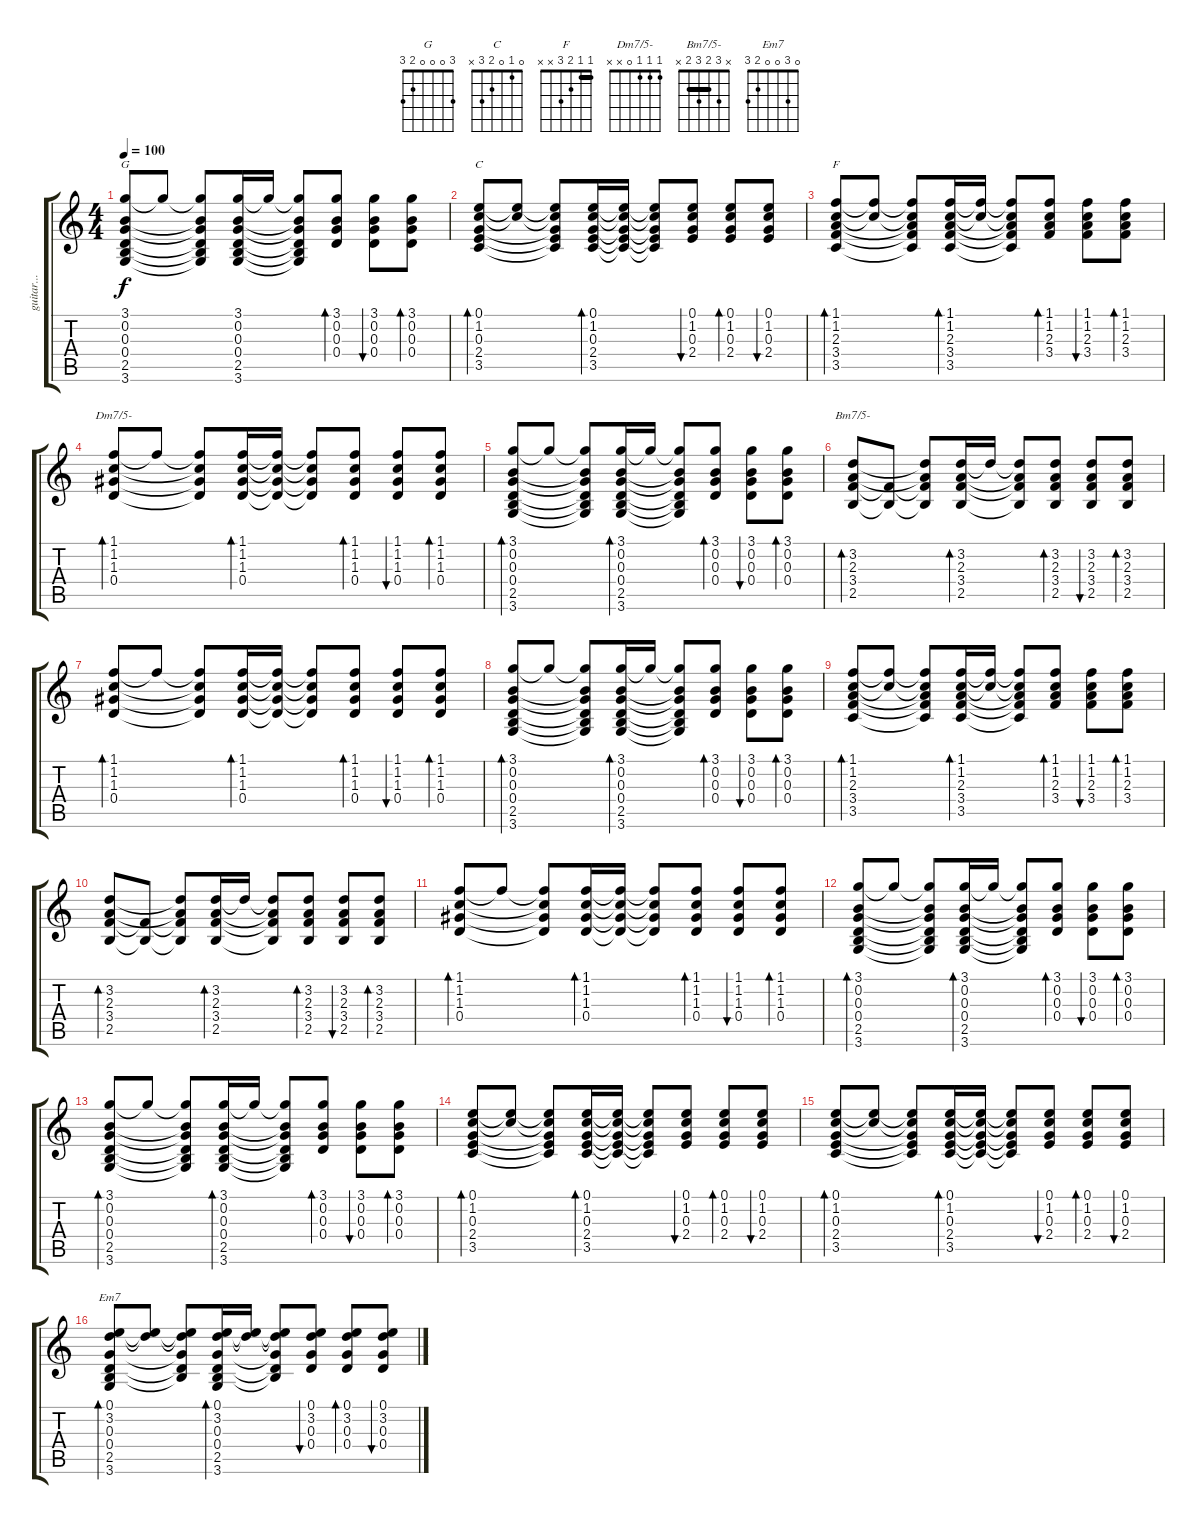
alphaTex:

\track ("guitar..." "guitar...") {instrument acousticguitarsteel}
\staff {score tabs}
\tuning (E4 B3 G3 D3 A2 E2) {hide}
\chord ("G" 3 0 0 0 2 3)
\chord ("C" 0 1 0 2 3 x)
\chord ("F" 1 1 2 3 x x) {barre 1}
\chord ("Dm7/5-" 1 1 1 0 x x)
\chord ("Bm7/5-" x 3 2 3 2 x) {barre 2}
\chord ("Em7" 0 3 0 0 2 3)
\ts (4 4)
\tempo 100
\clef g2
\ks c
(3.1 0.2 0.3 0.4 2.5 3.6).8{ch "G" dy f} 3.1{t}.8 (3.1{t} 0.2{t} 0.3{t} 0.4{t} 2.5{t} 3.6{t}).8 (3.1 0.2 0.3 0.4 2.5 3.6).16 3.1{t}.16 (3.1{t} 0.2{t} 0.3{t} 0.4{t} 2.5{t} 3.6{t}).8 (3.1 0.2 0.3 0.4).8{bd 30} (3.1 0.2 0.3 0.4).8{bu 30} (3.1 0.2 0.3 0.4).8{bd 30} |
(0.1 1.2 0.3 2.4 3.5).8{bd 30 ch "C"} (0.1{t} 1.2{t}).8 (0.1{t} 1.2{t} 0.3{t} 2.4{t} 3.5{t}).8 (0.1 1.2 0.3 2.4 3.5).16{bd 30} (0.1{t} 1.2{t} 0.3{t} 2.4{t} 3.5{t}).16 (0.1{t} 1.2{t} 0.3{t} 2.4{t} 3.5{t}).8 (0.1 1.2 0.3 2.4).8{bu 30} (0.1 1.2 0.3 2.4).8{bd 30} (0.1 1.2 0.3 2.4).8{bu 30} |
(1.1 1.2 2.3 3.4 3.5).8{bd 30 ch "F"} (1.1{t} 1.2{t}).8 (1.1{t} 1.2{t} 2.3{t} 3.4{t} 3.5{t}).8 (1.1 1.2 2.3 3.4 3.5).16{bd 30} (1.1{t} 1.2{t}).16 (1.1{t} 1.2{t} 2.3{t} 3.4{t} 3.5{t}).8 (1.1 1.2 2.3 3.4).8{bd 30} (1.1 1.2 2.3 3.4).8{bu 30} (1.1 1.2 2.3 3.4).8{bd 30} |
(1.1 1.2 1.3 0.4).8{bd 30 ch "Dm7/5-"} 1.1{t}.8 (1.1{t} 1.2{t} 1.3{t} 0.4{t}).8 (1.1 1.2 1.3 0.4).16{bd 30} (1.1{t} 1.2{t} 1.3{t} 0.4{t}).16 (1.1{t} 1.2{t} 1.3{t} 0.4{t}).8 (1.1 1.2 1.3 0.4).8{bd 30} (1.1 1.2 1.3 0.4).8{bu 30} (1.1 1.2 1.3 0.4).8{bd 30} |
(3.1 0.2 0.3 0.4 2.5 3.6).8{bd 30} 3.1{t}.8 (3.1{t} 0.2{t} 0.3{t} 0.4{t} 2.5{t} 3.6{t}).8 (3.1 0.2 0.3 0.4 2.5 3.6).16{bd 30} 3.1{t}.16 (3.1{t} 0.2{t} 0.3{t} 0.4{t} 2.5{t} 3.6{t}).8 (3.1 0.2 0.3 0.4).8{bd 30} (3.1 0.2 0.3 0.4).8{bu 30} (3.1 0.2 0.3 0.4).8{bd 30} |
(3.2 2.3 3.4 2.5).8{bd 30 ch "Bm7/5-"} (3.4{t} 2.5{t}).8 (3.2{t} 2.3{t} 3.4{t} 2.5{t}).8 (3.2 2.3 3.4 2.5).16{bd 30} 3.2{t}.16 (3.2{t} 2.3{t} 3.4{t} 2.5{t}).8 (3.2 2.3 3.4 2.5).8{bd 30} (3.2 2.3 3.4 2.5).8{bu 30} (3.2 2.3 3.4 2.5).8{bd 30} |
(1.1 1.2 1.3 0.4).8{bd 30} 1.1{t}.8 (1.1{t} 1.2{t} 1.3{t} 0.4{t}).8 (1.1 1.2 1.3 0.4).16{bd 30} (1.1{t} 1.2{t} 1.3{t} 0.4{t}).16 (1.1{t} 1.2{t} 1.3{t} 0.4{t}).8 (1.1 1.2 1.3 0.4).8{bd 30} (1.1 1.2 1.3 0.4).8{bu 30} (1.1 1.2 1.3 0.4).8{bd 30} |
(3.1 0.2 0.3 0.4 2.5 3.6).8{bd 30} 3.1{t}.8 (3.1{t} 0.2{t} 0.3{t} 0.4{t} 2.5{t} 3.6{t}).8 (3.1 0.2 0.3 0.4 2.5 3.6).16{bd 30} 3.1{t}.16 (3.1{t} 0.2{t} 0.3{t} 0.4{t} 2.5{t} 3.6{t}).8 (3.1 0.2 0.3 0.4).8{bd 30} (3.1 0.2 0.3 0.4).8{bu 30} (3.1 0.2 0.3 0.4).8{bd 30} |
(1.1 1.2 2.3 3.4 3.5).8{bd 30} (1.1{t} 1.2{t}).8 (1.1{t} 1.2{t} 2.3{t} 3.4{t} 3.5{t}).8 (1.1 1.2 2.3 3.4 3.5).16{bd 30} (1.1{t} 1.2{t}).16 (1.1{t} 1.2{t} 2.3{t} 3.4{t} 3.5{t}).8 (1.1 1.2 2.3 3.4).8{bd 30} (1.1 1.2 2.3 3.4).8{bu 30} (1.1 1.2 2.3 3.4).8{bd 30} |
(3.2 2.3 3.4 2.5).8{bd 30} (3.4{t} 2.5{t}).8 (3.2{t} 2.3{t} 3.4{t} 2.5{t}).8 (3.2 2.3 3.4 2.5).16{bd 30} 3.2{t}.16 (3.2{t} 2.3{t} 3.4{t} 2.5{t}).8 (3.2 2.3 3.4 2.5).8{bd 30} (3.2 2.3 3.4 2.5).8{bu 30} (3.2 2.3 3.4 2.5).8{bd 30} |
(1.1 1.2 1.3 0.4).8{bd 30} 1.1{t}.8 (1.1{t} 1.2{t} 1.3{t} 0.4{t}).8 (1.1 1.2 1.3 0.4).16{bd 30} (1.1{t} 1.2{t} 1.3{t} 0.4{t}).16 (1.1{t} 1.2{t} 1.3{t} 0.4{t}).8 (1.1 1.2 1.3 0.4).8{bd 30} (1.1 1.2 1.3 0.4).8{bu 30} (1.1 1.2 1.3 0.4).8{bd 30} |
(3.1 0.2 0.3 0.4 2.5 3.6).8{bd 30} 3.1{t}.8 (3.1{t} 0.2{t} 0.3{t} 0.4{t} 2.5{t} 3.6{t}).8 (3.1 0.2 0.3 0.4 2.5 3.6).16{bd 30} 3.1{t}.16 (3.1{t} 0.2{t} 0.3{t} 0.4{t} 2.5{t} 3.6{t}).8 (3.1 0.2 0.3 0.4).8{bd 30} (3.1 0.2 0.3 0.4).8{bu 30} (3.1 0.2 0.3 0.4).8{bd 30} |
(3.1 0.2 0.3 0.4 2.5 3.6).8{bd 30} 3.1{t}.8 (3.1{t} 0.2{t} 0.3{t} 0.4{t} 2.5{t} 3.6{t}).8 (3.1 0.2 0.3 0.4 2.5 3.6).16{bd 30} 3.1{t}.16 (3.1{t} 0.2{t} 0.3{t} 0.4{t} 2.5{t} 3.6{t}).8 (3.1 0.2 0.3 0.4).8{bd 30} (3.1 0.2 0.3 0.4).8{bu 30} (3.1 0.2 0.3 0.4).8{bd 30} |
(0.1 1.2 0.3 2.4 3.5).8{bd 30} (0.1{t} 1.2{t}).8 (0.1{t} 1.2{t} 0.3{t} 2.4{t} 3.5{t}).8 (0.1 1.2 0.3 2.4 3.5).16{bd 30} (0.1{t} 1.2{t} 0.3{t} 2.4{t} 3.5{t}).16 (0.1{t} 1.2{t} 0.3{t} 2.4{t} 3.5{t}).8 (0.1 1.2 0.3 2.4).8{bu 30} (0.1 1.2 0.3 2.4).8{bd 30} (0.1 1.2 0.3 2.4).8{bu 30} |
(0.1 1.2 0.3 2.4 3.5).8{bd 30} (0.1{t} 1.2{t}).8 (0.1{t} 1.2{t} 0.3{t} 2.4{t} 3.5{t}).8 (0.1 1.2 0.3 2.4 3.5).16{bd 30} (0.1{t} 1.2{t} 0.3{t} 2.4{t} 3.5{t}).16 (0.1{t} 1.2{t} 0.3{t} 2.4{t} 3.5{t}).8 (0.1 1.2 0.3 2.4).8{bu 30} (0.1 1.2 0.3 2.4).8{bd 30} (0.1 1.2 0.3 2.4).8{bu 30} |
(0.1 3.2 0.3 0.4 2.5 3.6).8{bd 30 ch "Em7"} (0.1{t} 3.2{t}).8 (0.1{t} 3.2{t} 0.3{t} 0.4{t} 2.5{t}).8 (0.1 3.2 0.3 0.4 2.5 3.6).16{bd 30} (0.1{t} 3.2{t}).16 (0.1{t} 3.2{t} 0.3{t} 0.4{t} 2.5{t}).8 (0.1 3.2 0.3 0.4).8{bu 30} (0.1 3.2 0.3 0.4).8{bd 30} (0.1 3.2 0.3 0.4).8{bu 30}
